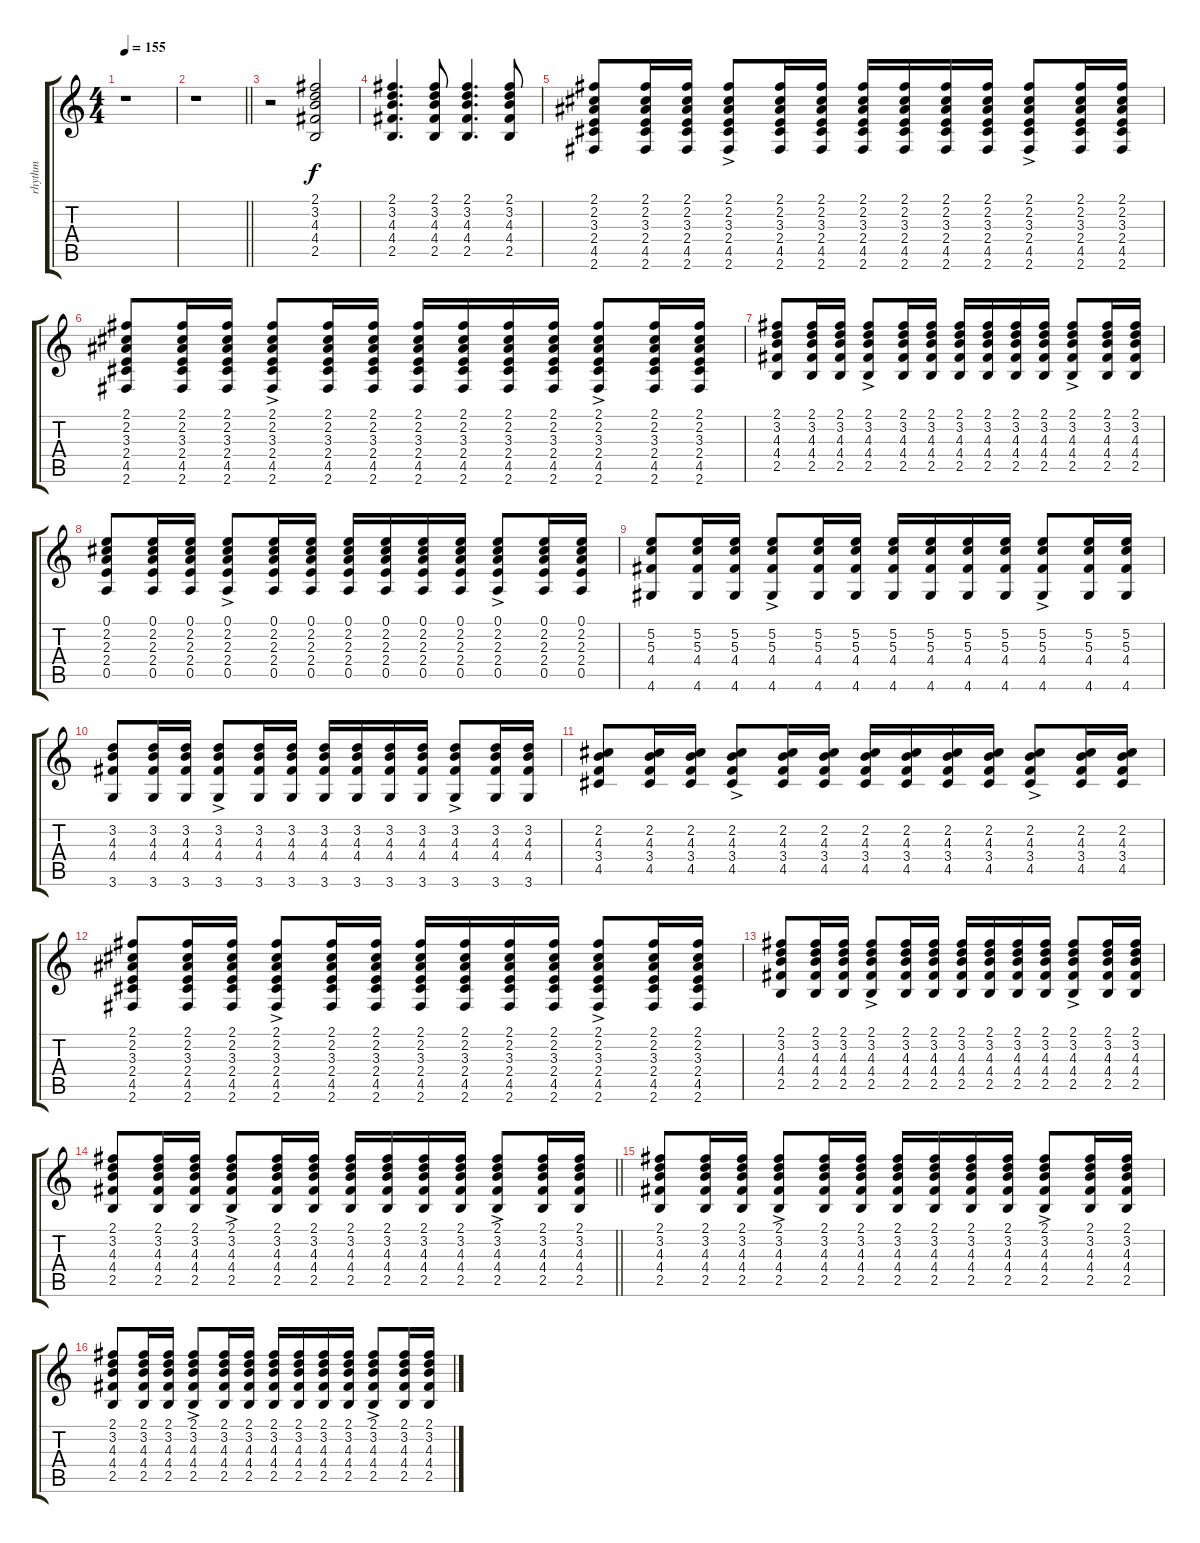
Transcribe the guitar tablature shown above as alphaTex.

\track ("rhythm" "rhythm") {instrument acousticguitarnylon}
\staff {score tabs}
\tuning (E4 B3 G3 D3 A2 E2) {hide}
\ts (4 4)
\tempo 155
\clef g2
\ks c
r.1{dy f} |
\barLineRight lightlight
r.1 |
r.2 (2.1 3.2 4.3 4.4 2.5).2 |
(2.1 3.2 4.3 4.4 2.5).4{d} (2.1 3.2 4.3 4.4 2.5).8 (2.1 3.2 4.3 4.4 2.5).4{d} (2.1 3.2 4.3 4.4 2.5).8 |
(2.1 2.2 3.3 2.4 4.5 2.6).8 (2.1 2.2 3.3 2.4 4.5 2.6).16 (2.1 2.2 3.3 2.4 4.5 2.6).16 (2.1{ac} 2.2{ac} 3.3{ac} 2.4{ac} 4.5{ac} 2.6{ac}).8 (2.1 2.2 3.3 2.4 4.5 2.6).16 (2.1 2.2 3.3 2.4 4.5 2.6).16 (2.1 2.2 3.3 2.4 4.5 2.6).16 (2.1 2.2 3.3 2.4 4.5 2.6).16 (2.1 2.2 3.3 2.4 4.5 2.6).16 (2.1 2.2 3.3 2.4 4.5 2.6).16 (2.1{ac} 2.2{ac} 3.3{ac} 2.4{ac} 4.5{ac} 2.6{ac}).8 (2.1 2.2 3.3 2.4 4.5 2.6).16 (2.1 2.2 3.3 2.4 4.5 2.6).16 |
(2.1 2.2 3.3 2.4 4.5 2.6).8 (2.1 2.2 3.3 2.4 4.5 2.6).16 (2.1 2.2 3.3 2.4 4.5 2.6).16 (2.1{ac} 2.2{ac} 3.3{ac} 2.4{ac} 4.5{ac} 2.6{ac}).8 (2.1 2.2 3.3 2.4 4.5 2.6).16 (2.1 2.2 3.3 2.4 4.5 2.6).16 (2.1 2.2 3.3 2.4 4.5 2.6).16 (2.1 2.2 3.3 2.4 4.5 2.6).16 (2.1 2.2 3.3 2.4 4.5 2.6).16 (2.1 2.2 3.3 2.4 4.5 2.6).16 (2.1{ac} 2.2{ac} 3.3{ac} 2.4{ac} 4.5{ac} 2.6{ac}).8 (2.1 2.2 3.3 2.4 4.5 2.6).16 (2.1 2.2 3.3 2.4 4.5 2.6).16 |
(2.1 3.2 4.3 4.4 2.5).8 (2.1 3.2 4.3 4.4 2.5).16 (2.1 3.2 4.3 4.4 2.5).16 (2.1{ac} 3.2{ac} 4.3{ac} 4.4{ac} 2.5{ac}).8 (2.1 3.2 4.3 4.4 2.5).16 (2.1 3.2 4.3 4.4 2.5).16 (2.1 3.2 4.3 4.4 2.5).16 (2.1 3.2 4.3 4.4 2.5).16 (2.1 3.2 4.3 4.4 2.5).16 (2.1 3.2 4.3 4.4 2.5).16 (2.1{ac} 3.2{ac} 4.3{ac} 4.4{ac} 2.5{ac}).8 (2.1 3.2 4.3 4.4 2.5).16 (2.1 3.2 4.3 4.4 2.5).16 |
(0.1 2.2 2.3 2.4 0.5).8 (0.1 2.2 2.3 2.4 0.5).16 (0.1 2.2 2.3 2.4 0.5).16 (0.1{ac} 2.2{ac} 2.3{ac} 2.4{ac} 0.5{ac}).8 (0.1 2.2 2.3 2.4 0.5).16 (0.1 2.2 2.3 2.4 0.5).16 (0.1 2.2 2.3 2.4 0.5).16 (0.1 2.2 2.3 2.4 0.5).16 (0.1 2.2 2.3 2.4 0.5).16 (0.1 2.2 2.3 2.4 0.5).16 (0.1{ac} 2.2{ac} 2.3{ac} 2.4{ac} 0.5{ac}).8 (0.1 2.2 2.3 2.4 0.5).16 (0.1 2.2 2.3 2.4 0.5).16 |
(5.2 5.3 4.4 4.6).8 (5.2 5.3 4.4 4.6).16 (5.2 5.3 4.4 4.6).16 (5.2{ac} 5.3{ac} 4.4{ac} 4.6{ac}).8 (5.2 5.3 4.4 4.6).16 (5.2 5.3 4.4 4.6).16 (5.2 5.3 4.4 4.6).16 (5.2 5.3 4.4 4.6).16 (5.2 5.3 4.4 4.6).16 (5.2 5.3 4.4 4.6).16 (5.2{ac} 5.3{ac} 4.4{ac} 4.6{ac}).8 (5.2 5.3 4.4 4.6).16 (5.2 5.3 4.4 4.6).16 |
(3.2 4.3 4.4 3.6).8 (3.2 4.3 4.4 3.6).16 (3.2 4.3 4.4 3.6).16 (3.2{ac} 4.3{ac} 4.4{ac} 3.6{ac}).8 (3.2 4.3 4.4 3.6).16 (3.2 4.3 4.4 3.6).16 (3.2 4.3 4.4 3.6).16 (3.2 4.3 4.4 3.6).16 (3.2 4.3 4.4 3.6).16 (3.2 4.3 4.4 3.6).16 (3.2{ac} 4.3{ac} 4.4{ac} 3.6{ac}).8 (3.2 4.3 4.4 3.6).16 (3.2 4.3 4.4 3.6).16 |
(2.2 4.3 3.4 4.5).8 (2.2 4.3 3.4 4.5).16 (2.2 4.3 3.4 4.5).16 (2.2{ac} 4.3{ac} 3.4{ac} 4.5{ac}).8 (2.2 4.3 3.4 4.5).16 (2.2 4.3 3.4 4.5).16 (2.2 4.3 3.4 4.5).16 (2.2 4.3 3.4 4.5).16 (2.2 4.3 3.4 4.5).16 (2.2 4.3 3.4 4.5).16 (2.2{ac} 4.3{ac} 3.4{ac} 4.5{ac}).8 (2.2 4.3 3.4 4.5).16 (2.2 4.3 3.4 4.5).16 |
(2.1 2.2 3.3 2.4 4.5 2.6).8 (2.1 2.2 3.3 2.4 4.5 2.6).16 (2.1 2.2 3.3 2.4 4.5 2.6).16 (2.1{ac} 2.2{ac} 3.3{ac} 2.4{ac} 4.5{ac} 2.6{ac}).8 (2.1 2.2 3.3 2.4 4.5 2.6).16 (2.1 2.2 3.3 2.4 4.5 2.6).16 (2.1 2.2 3.3 2.4 4.5 2.6).16 (2.1 2.2 3.3 2.4 4.5 2.6).16 (2.1 2.2 3.3 2.4 4.5 2.6).16 (2.1 2.2 3.3 2.4 4.5 2.6).16 (2.1{ac} 2.2{ac} 3.3{ac} 2.4{ac} 4.5{ac} 2.6{ac}).8 (2.1 2.2 3.3 2.4 4.5 2.6).16 (2.1 2.2 3.3 2.4 4.5 2.6).16 |
(2.1 3.2 4.3 4.4 2.5).8 (2.1 3.2 4.3 4.4 2.5).16 (2.1 3.2 4.3 4.4 2.5).16 (2.1{ac} 3.2{ac} 4.3{ac} 4.4{ac} 2.5{ac}).8 (2.1 3.2 4.3 4.4 2.5).16 (2.1 3.2 4.3 4.4 2.5).16 (2.1 3.2 4.3 4.4 2.5).16 (2.1 3.2 4.3 4.4 2.5).16 (2.1 3.2 4.3 4.4 2.5).16 (2.1 3.2 4.3 4.4 2.5).16 (2.1{ac} 3.2{ac} 4.3{ac} 4.4{ac} 2.5{ac}).8 (2.1 3.2 4.3 4.4 2.5).16 (2.1 3.2 4.3 4.4 2.5).16 |
\barLineRight lightlight
(2.1 3.2 4.3 4.4 2.5).8 (2.1 3.2 4.3 4.4 2.5).16 (2.1 3.2 4.3 4.4 2.5).16 (2.1{ac} 3.2{ac} 4.3{ac} 4.4{ac} 2.5{ac}).8 (2.1 3.2 4.3 4.4 2.5).16 (2.1 3.2 4.3 4.4 2.5).16 (2.1 3.2 4.3 4.4 2.5).16 (2.1 3.2 4.3 4.4 2.5).16 (2.1 3.2 4.3 4.4 2.5).16 (2.1 3.2 4.3 4.4 2.5).16 (2.1{ac} 3.2{ac} 4.3{ac} 4.4{ac} 2.5{ac}).8 (2.1 3.2 4.3 4.4 2.5).16 (2.1 3.2 4.3 4.4 2.5).16 |
(2.1 3.2 4.3 4.4 2.5).8 (2.1 3.2 4.3 4.4 2.5).16 (2.1 3.2 4.3 4.4 2.5).16 (2.1{ac} 3.2{ac} 4.3{ac} 4.4{ac} 2.5{ac}).8 (2.1 3.2 4.3 4.4 2.5).16 (2.1 3.2 4.3 4.4 2.5).16 (2.1 3.2 4.3 4.4 2.5).16 (2.1 3.2 4.3 4.4 2.5).16 (2.1 3.2 4.3 4.4 2.5).16 (2.1 3.2 4.3 4.4 2.5).16 (2.1{ac} 3.2{ac} 4.3{ac} 4.4{ac} 2.5{ac}).8 (2.1 3.2 4.3 4.4 2.5).16 (2.1 3.2 4.3 4.4 2.5).16 |
(2.1 3.2 4.3 4.4 2.5).8 (2.1 3.2 4.3 4.4 2.5).16 (2.1 3.2 4.3 4.4 2.5).16 (2.1{ac} 3.2{ac} 4.3{ac} 4.4{ac} 2.5{ac}).8 (2.1 3.2 4.3 4.4 2.5).16 (2.1 3.2 4.3 4.4 2.5).16 (2.1 3.2 4.3 4.4 2.5).16 (2.1 3.2 4.3 4.4 2.5).16 (2.1 3.2 4.3 4.4 2.5).16 (2.1 3.2 4.3 4.4 2.5).16 (2.1{ac} 3.2{ac} 4.3{ac} 4.4{ac} 2.5{ac}).8 (2.1 3.2 4.3 4.4 2.5).16 (2.1 3.2 4.3 4.4 2.5).16
